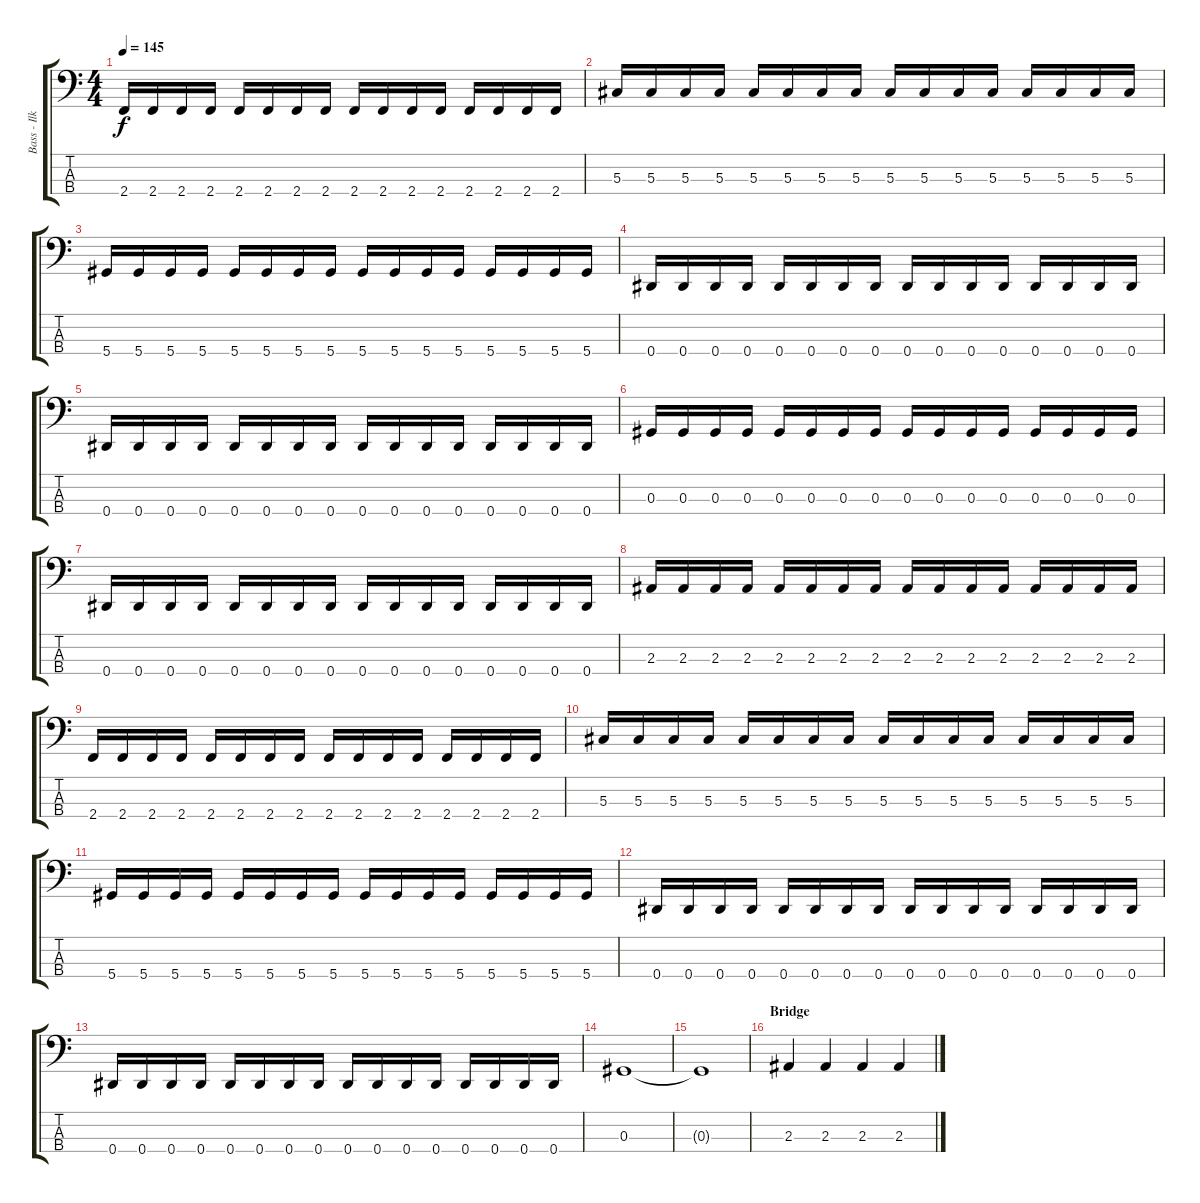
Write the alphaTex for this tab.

\track ("Bass - Ilker Erstin" "Bass - Ilk") {instrument electricbassfinger}
\staff {score tabs}
\tuning (Gb2 Db2 Ab1 Eb1) {hide}
\ts (4 4)
\tempo 145
\clef f4
\ks c
2.4.16{dy f} 2.4.16 2.4.16 2.4.16 2.4.16 2.4.16 2.4.16 2.4.16 2.4.16 2.4.16 2.4.16 2.4.16 2.4.16 2.4.16 2.4.16 2.4.16 |
5.3.16 5.3.16 5.3.16 5.3.16 5.3.16 5.3.16 5.3.16 5.3.16 5.3.16 5.3.16 5.3.16 5.3.16 5.3.16 5.3.16 5.3.16 5.3.16 |
5.4.16 5.4.16 5.4.16 5.4.16 5.4.16 5.4.16 5.4.16 5.4.16 5.4.16 5.4.16 5.4.16 5.4.16 5.4.16 5.4.16 5.4.16 5.4.16 |
0.4.16 0.4.16 0.4.16 0.4.16 0.4.16 0.4.16 0.4.16 0.4.16 0.4.16 0.4.16 0.4.16 0.4.16 0.4.16 0.4.16 0.4.16 0.4.16 |
0.4.16 0.4.16 0.4.16 0.4.16 0.4.16 0.4.16 0.4.16 0.4.16 0.4.16 0.4.16 0.4.16 0.4.16 0.4.16 0.4.16 0.4.16 0.4.16 |
0.3.16 0.3.16 0.3.16 0.3.16 0.3.16 0.3.16 0.3.16 0.3.16 0.3.16 0.3.16 0.3.16 0.3.16 0.3.16 0.3.16 0.3.16 0.3.16 |
0.4.16 0.4.16 0.4.16 0.4.16 0.4.16 0.4.16 0.4.16 0.4.16 0.4.16 0.4.16 0.4.16 0.4.16 0.4.16 0.4.16 0.4.16 0.4.16 |
2.3.16 2.3.16 2.3.16 2.3.16 2.3.16 2.3.16 2.3.16 2.3.16 2.3.16 2.3.16 2.3.16 2.3.16 2.3.16 2.3.16 2.3.16 2.3.16 |
2.4.16 2.4.16 2.4.16 2.4.16 2.4.16 2.4.16 2.4.16 2.4.16 2.4.16 2.4.16 2.4.16 2.4.16 2.4.16 2.4.16 2.4.16 2.4.16 |
5.3.16 5.3.16 5.3.16 5.3.16 5.3.16 5.3.16 5.3.16 5.3.16 5.3.16 5.3.16 5.3.16 5.3.16 5.3.16 5.3.16 5.3.16 5.3.16 |
5.4.16 5.4.16 5.4.16 5.4.16 5.4.16 5.4.16 5.4.16 5.4.16 5.4.16 5.4.16 5.4.16 5.4.16 5.4.16 5.4.16 5.4.16 5.4.16 |
0.4.16 0.4.16 0.4.16 0.4.16 0.4.16 0.4.16 0.4.16 0.4.16 0.4.16 0.4.16 0.4.16 0.4.16 0.4.16 0.4.16 0.4.16 0.4.16 |
0.4.16 0.4.16 0.4.16 0.4.16 0.4.16 0.4.16 0.4.16 0.4.16 0.4.16 0.4.16 0.4.16 0.4.16 0.4.16 0.4.16 0.4.16 0.4.16 |
0.3.1 |
0.3{t}.1 |
\section ("" "Bridge")
2.3.4 2.3.4 2.3.4 2.3.4
